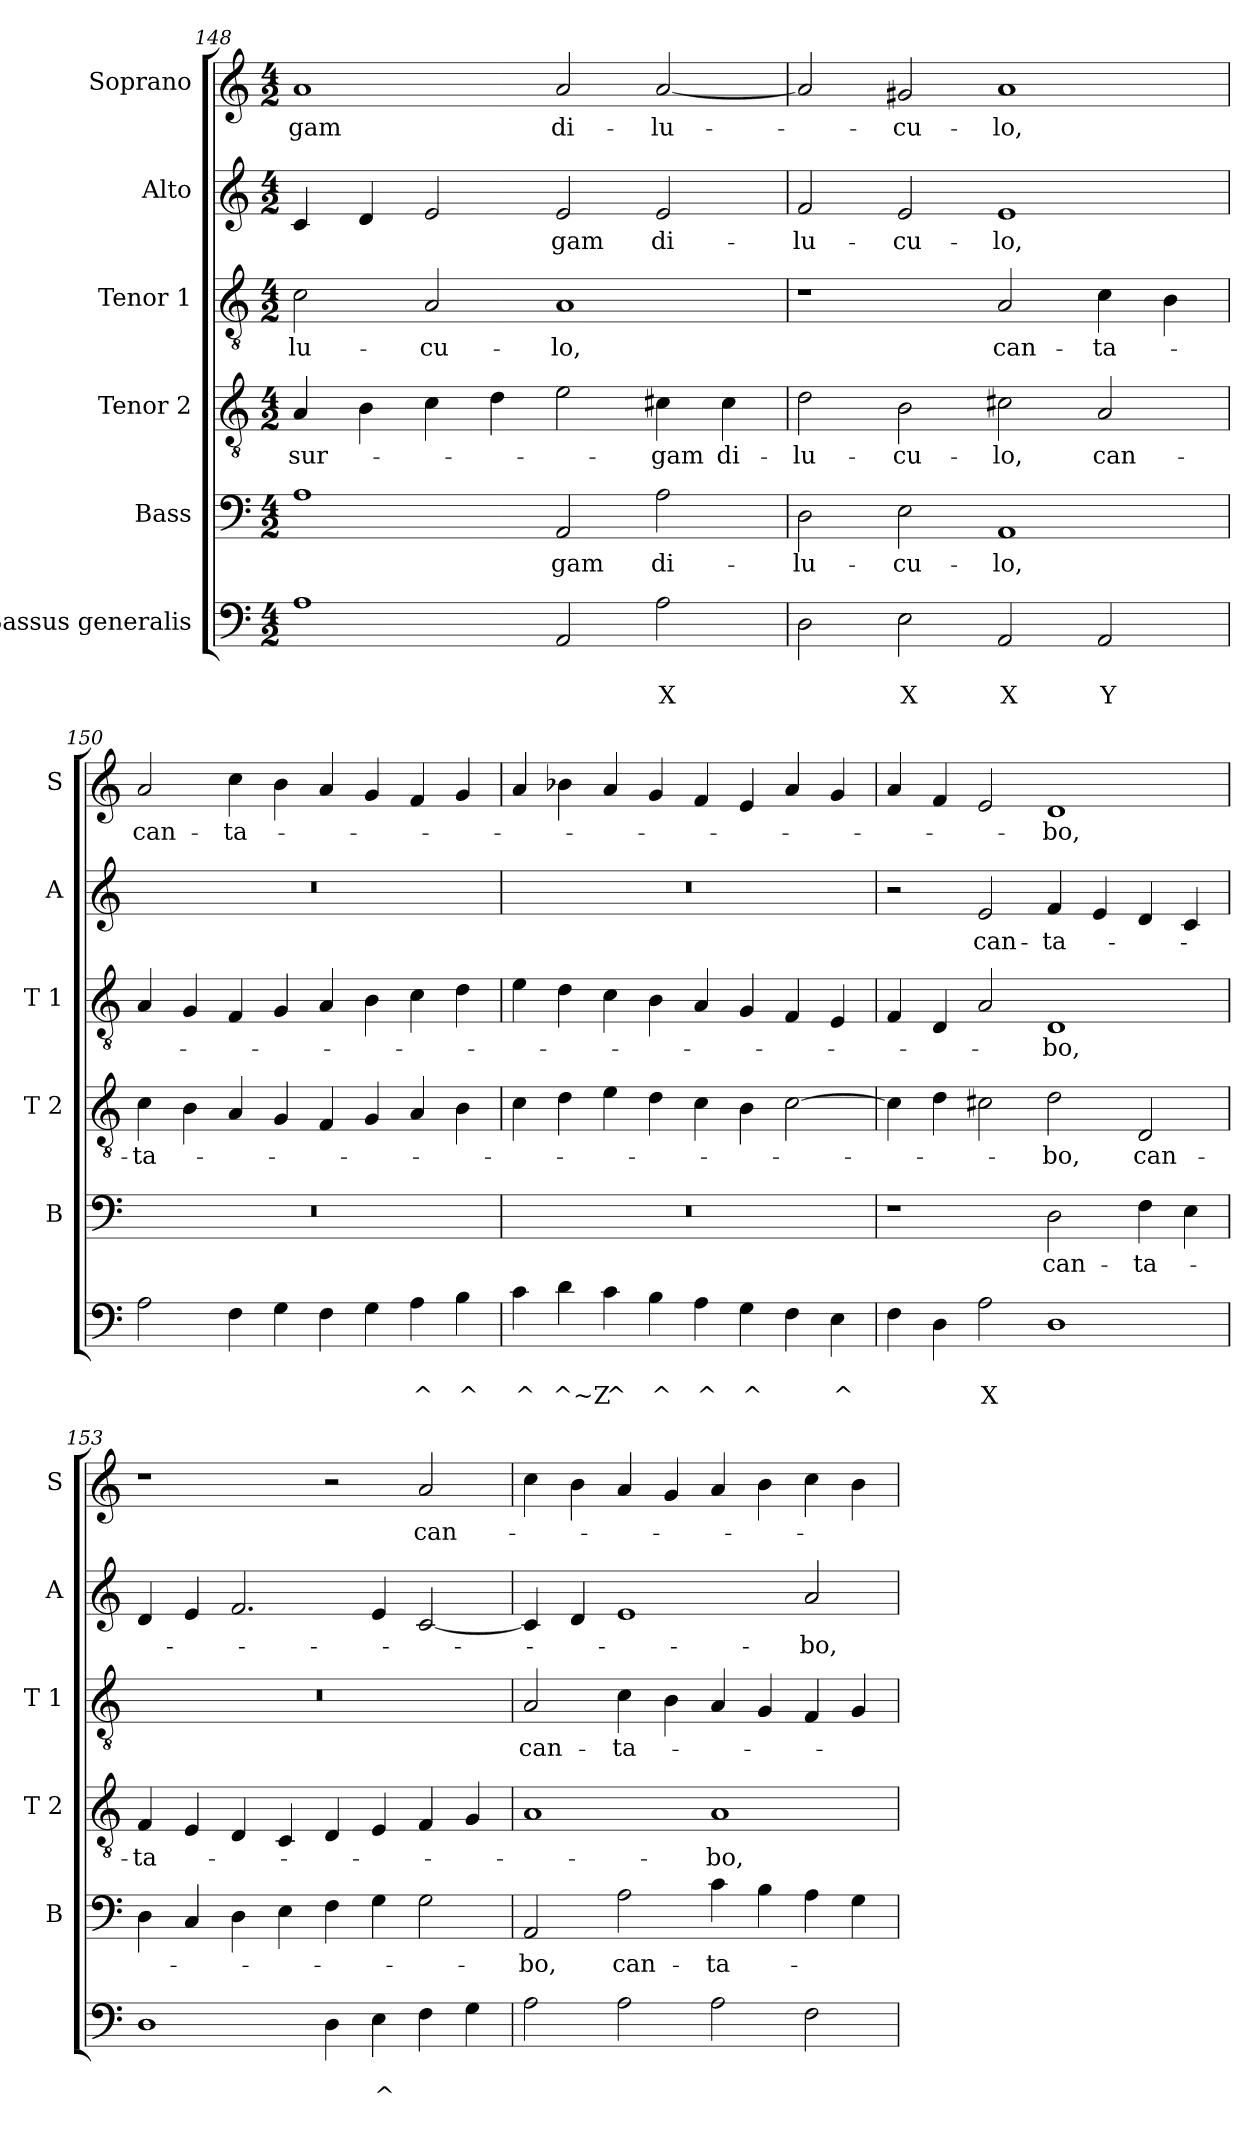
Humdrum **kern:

**kern	**text	**text	**kern	**text	**kern	**text	**kern	**text	**kern	**text	**kern	**text
*part6	*part6	*part6	*part5	*part5	*part4	*part4	*part3	*part3	*part2	*part2	*part1	*part1
*staff6	*staff6	*staff6	*staff5	*staff5	*staff4	*staff4	*staff3	*staff3	*staff2	*staff2	*staff1	*staff1
*I"Bassus generalis	*	*	*I"Bass	*	*I"Tenor 2	*	*I"Tenor 1	*	*I"Alto	*	*I"Soprano	*
*	*	*	*I'B	*	*I'T 2	*	*I'T 1	*	*I'A	*	*I'S	*
!!LO:PB:g=z
*clefF4	*	*	*clefF4	*	*clefGv2	*	*clefGv2	*	*clefG2	*	*clefG2	*
*k[]	*	*	*k[]	*	*k[]	*	*k[]	*	*k[]	*	*k[]	*
*C:	*	*	*C:	*	*C:	*	*C:	*	*C:	*	*C:	*
*M4/2	*	*	*M4/2	*	*M4/2	*	*M4/2	*	*M4/2	*	*M4/2	*
=148	=148	=148	=148	=148	=148	=148	=148	=148	=148	=148	=148	=148
!	!	!	!	!	!	!LO:LY:b	!	!LO:LY:b	!	!	!	!LO:LY:b
1A	.	.	1A	.	4A/	-sur-	2c\	-lu-	4c/	.	1a	-gam
.	.	.	.	.	4B\	.	.	.	4d/	.	.	.
!	!	!	!	!	!	!	!	!LO:LY:b	!	!	!	!
.	.	.	.	.	4c\	.	2A/	-cu-	2e/	.	.	.
.	.	.	.	.	4d\	.	.	.	.	.	.	.
!	!	!	!	!LO:LY:b	!	!	!	!LO:LY:b	!	!LO:LY:b	!	!LO:LY:b
2AA/	.	.	2AA/	-gam	2e\	.	1A	-lo,	2e/	-gam	2a/	di-
!	!	!LO:LY:b	!	!LO:LY:b	!	!LO:LY:b	!	!	!	!LO:LY:b	!	!LO:LY:b
2A\	.	X	2A\	di-	4c#X\	-gam	.	.	2e/	di-	[2a/	-lu-
!	!	!	!	!	!	!LO:LY:b	!	!	!	!	!	!
.	.	.	.	.	4c#\	di-	.	.	.	.	.	.
=149	=149	=149	=149	=149	=149	=149	=149	=149	=149	=149	=149	=149
!	!	!	!	!LO:LY:b	!	!LO:LY:b	!	!	!	!LO:LY:b	!	!
2D\	.	.	2D\	-lu-	2d\	-lu-	1r	.	2f/	-lu-	2a/]	.
!	!	!LO:LY:b	!	!LO:LY:b	!	!LO:LY:b	!	!	!	!LO:LY:b	!	!LO:LY:b
2E\	.	X	2E\	-cu-	2B\	-cu-	.	.	2e/	-cu-	2g#X/	-cu-
!	!	!LO:LY:b	!	!LO:LY:b	!	!LO:LY:b	!	!LO:LY:b	!	!LO:LY:b	!	!LO:LY:b
2AA/	.	X	1AA	-lo,	2c#X\	-lo,	2A/	can-	1e	-lo,	1a	-lo,
!	!	!LO:LY:b	!	!	!	!LO:LY:b	!	!LO:LY:b	!	!	!	!
2AA/	.	Y	.	.	2A/	can-	4c\	-ta-	.	.	.	.
.	.	.	.	.	.	.	4B\	.	.	.	.	.
=150	=150	=150	=150	=150	=150	=150	=150	=150	=150	=150	=150	=150
!	!	!	!	!	!	!LO:LY:b	!	!	!	!	!	!LO:LY:b
2A\	.	.	0r	.	4c\	-ta-	4A/	.	0r	.	2a/	can-
.	.	.	.	.	4B\	.	4G/	.	.	.	.	.
!	!	!	!	!	!	!	!	!	!	!	!	!LO:LY:b
4F\	.	.	.	.	4A/	.	4F/	.	.	.	4cc\	-ta-
4G\	.	.	.	.	4G/	.	4G/	.	.	.	4b\	.
4F\	.	.	.	.	4F/	.	4A/	.	.	.	4a/	.
4G\	.	.	.	.	4G/	.	4B\	.	.	.	4g/	.
!	!	!LO:LY:b	!	!	!	!	!	!	!	!	!	!
4A\	.	^	.	.	4A/	.	4c\	.	.	.	4f/	.
!	!	!LO:LY:b	!	!	!	!	!	!	!	!	!	!
4B\	.	^	.	.	4B\	.	4d\	.	.	.	4g/	.
=151	=151	=151	=151	=151	=151	=151	=151	=151	=151	=151	=151	=151
!	!	!LO:LY:b	!	!	!	!	!	!	!	!	!	!
4c\	.	^	0r	.	4c\	.	4e\	.	0r	.	4a/	.
!	!	!LO:LY:b	!	!	!	!	!	!	!	!	!	!
4d\	.	^~Z	.	.	4d\	.	4d\	.	.	.	4b-X\	.
!	!	!LO:LY:b	!	!	!	!	!	!	!	!	!	!
4c\	.	^	.	.	4e\	.	4c\	.	.	.	4a/	.
!	!	!LO:LY:b	!	!	!	!	!	!	!	!	!	!
4B\	.	^	.	.	4d\	.	4B\	.	.	.	4g/	.
!	!	!LO:LY:b	!	!	!	!	!	!	!	!	!	!
4A\	.	^	.	.	4c\	.	4A/	.	.	.	4f/	.
!	!	!LO:LY:b	!	!	!	!	!	!	!	!	!	!
4G\	.	^	.	.	4B\	.	4G/	.	.	.	4e/	.
4F\	.	.	.	.	[2c\	.	4F/	.	.	.	4a/	.
!	!	!LO:LY:b	!	!	!	!	!	!	!	!	!	!
4E\	.	^	.	.	.	.	4E/	.	.	.	4g/	.
!!LO:LB:g=z
=152	=152	=152	=152	=152	=152	=152	=152	=152	=152	=152	=152	=152
4F\	.	.	1r	.	4c\]	.	4F/	.	2r	.	4a/	.
4D\	.	.	.	.	4d\	.	4D/	.	.	.	4f/	.
!	!	!LO:LY:b	!	!	!	!	!	!	!	!LO:LY:b	!	!
2A\	.	X	.	.	2c#X\	.	2A/	.	2e/	can-	2e/	.
!	!	!	!	!LO:LY:b	!	!LO:LY:b	!	!LO:LY:b	!	!LO:LY:b	!	!LO:LY:b
1D	.	.	2D\	can-	2d\	-bo,	1D	-bo,	4f/	-ta-	1d	-bo,
.	.	.	.	.	.	.	.	.	4e/	.	.	.
!	!	!	!	!LO:LY:b	!	!LO:LY:b	!	!	!	!	!	!
.	.	.	4F\	-ta-	2D/	can-	.	.	4d/	.	.	.
.	.	.	4E\	.	.	.	.	.	4c/	.	.	.
=153	=153	=153	=153	=153	=153	=153	=153	=153	=153	=153	=153	=153
!	!	!	!	!	!	!LO:LY:b	!	!	!	!	!	!
1D	.	.	4D\	.	4F/	-ta-	0r	.	4d/	.	1r	.
.	.	.	4C/	.	4E/	.	.	.	4e/	.	.	.
.	.	.	4D\	.	4D/	.	.	.	2.f/	.	.	.
.	.	.	4E\	.	4C/	.	.	.	.	.	.	.
4D\	.	.	4F\	.	4D/	.	.	.	.	.	2r	.
!	!	!LO:LY:b	!	!	!	!	!	!	!	!	!	!
4E\	.	^	4G\	.	4E/	.	.	.	4e/	.	.	.
!	!	!	!	!	!	!	!	!	!	!	!	!LO:LY:b
4F\	.	.	2G\	.	4F/	.	.	.	[2c/	.	2a/	can-
4G\	.	.	.	.	4G/	.	.	.	.	.	.	.
=154	=154	=154	=154	=154	=154	=154	=154	=154	=154	=154	=154	=154
!	!	!	!	!LO:LY:b	!	!	!	!LO:LY:b	!	!	!	!
2A\	.	.	2AA/	-bo,	1A	.	2A/	can-	4c/]	.	4cc\	.
.	.	.	.	.	.	.	.	.	4d/	.	4b\	.
!	!	!	!	!LO:LY:b	!	!	!	!LO:LY:b	!	!	!	!
2A\	.	.	2A\	can-	.	.	4c\	-ta-	1e	.	4a/	.
.	.	.	.	.	.	.	4B\	.	.	.	4g/	.
!	!	!	!	!LO:LY:b	!	!LO:LY:b	!	!	!	!	!	!
2A\	.	.	4c\	-ta-	1A	-bo,	4A/	.	.	.	4a/	.
.	.	.	4B\	.	.	.	4G/	.	.	.	4b\	.
!	!	!	!	!	!	!	!	!	!	!LO:LY:b	!	!
2F\	.	.	4A\	.	.	.	4F/	.	2a/	-bo,	4cc\	.
.	.	.	4G\	.	.	.	4G/	.	.	.	4b\	.
=	=	=	=	=	=	=	=	=	=	=	=	=
*-	*-	*-	*-	*-	*-	*-	*-	*-	*-	*-	*-	*-
